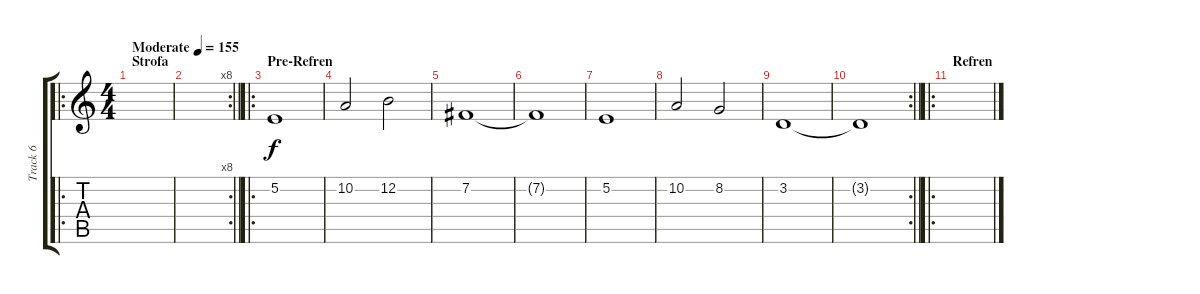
\track ("Track 6" "Track 6") {instrument viola}
\staff {score tabs}
\tuning (E4 B3 G3 D3 A2 E2) {hide}
\ro
\ts (4 4)
\section ("" "Strofa")
\tempo (155 "Moderate")
\clef g2
\ks c
|
\rc 8
\barLineRight lightlight
|
\ro
\section ("" "Pre-Refren")
5.2.1 |
10.2.2 12.2.2 |
7.2.1 |
7.2{t}.1 |
5.2.1 |
10.2.2 8.2.2 |
3.2.1 |
\rc 2
\barLineRight lightlight
3.2{t}.1 |
\ro
\section ("" "Refren")
